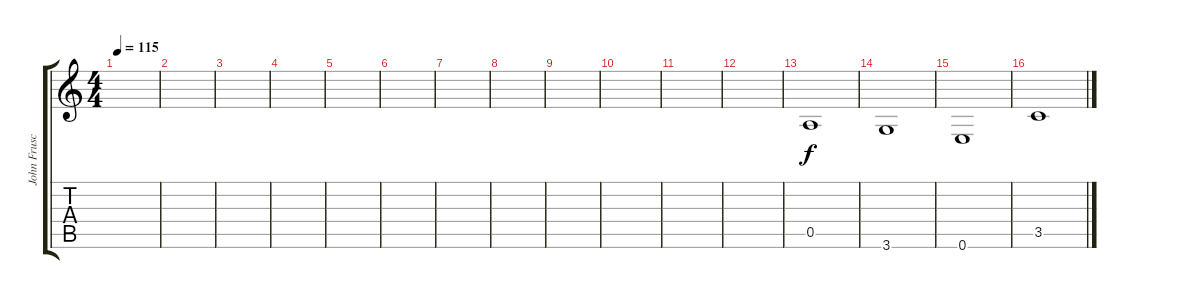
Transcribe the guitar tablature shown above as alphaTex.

\track ("John Frusciante II" "John Frusc") {instrument electricguitarjazz}
\staff {score tabs}
\tuning (E4 B3 G3 D3 A2 E2) {hide}
\ts (4 4)
\tempo 115
\clef g2
\ks c
|
|
|
|
|
|
|
|
|
|
|
|
0.5.1 |
3.6.1 |
0.6.1 |
3.5.1
